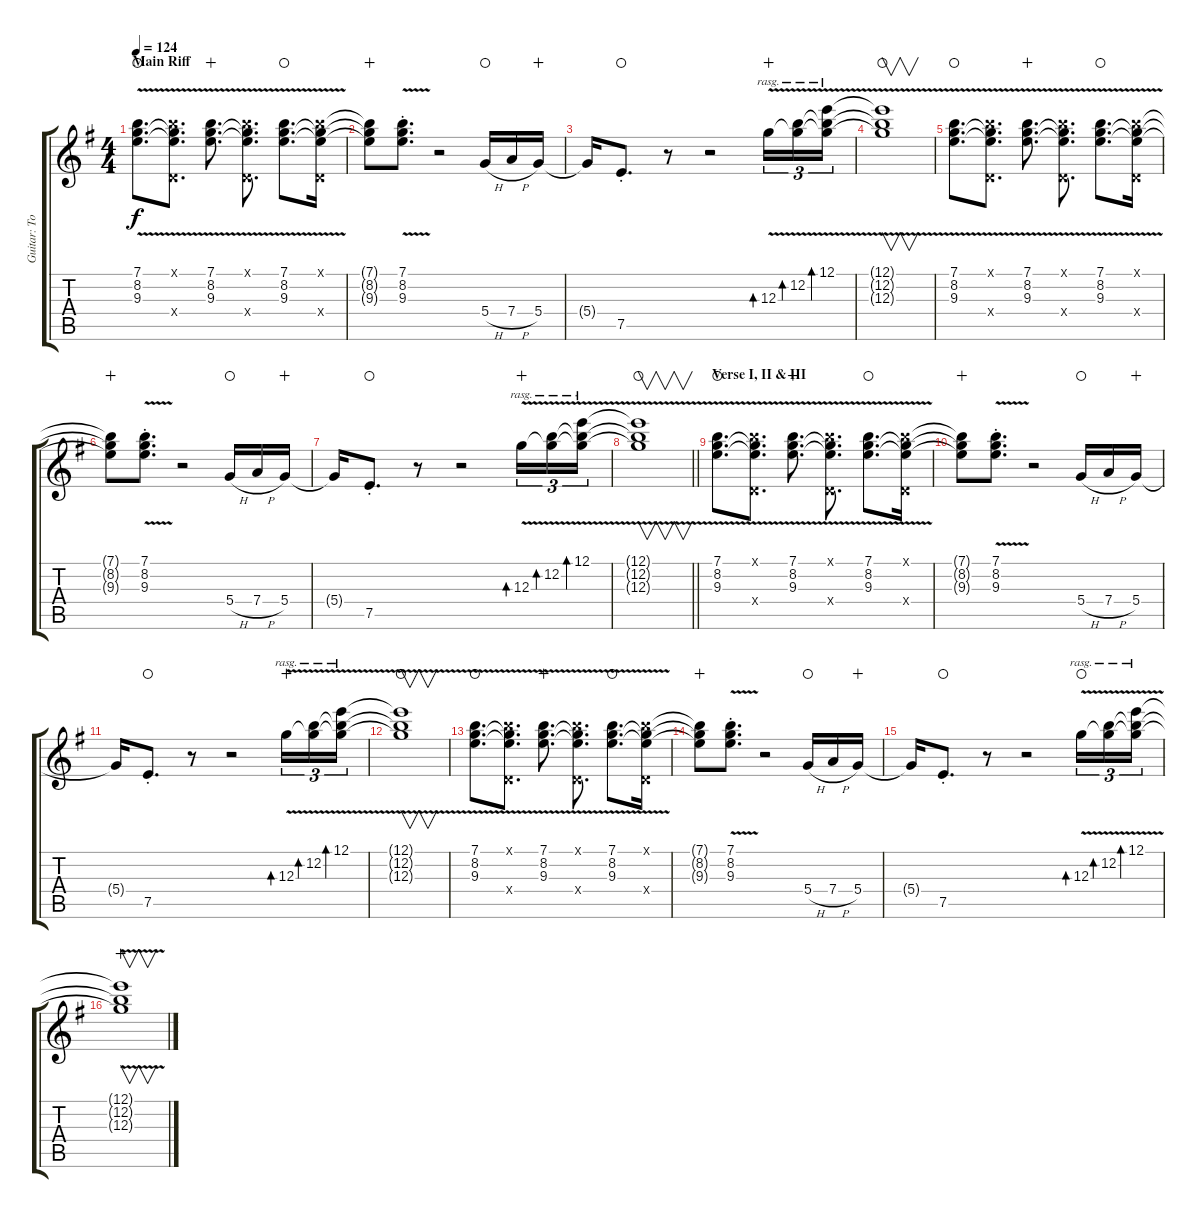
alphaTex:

\track ("Guitar: Tony" "Guitar: To") {instrument distortionguitar}
\staff {score tabs}
\tuning (E4 B3 G3 D3 A2 E2) {hide}
\ts (4 4)
\section ("" "Main Riff")
\tempo 124
\clef g2
\ks g
(7.1 8.2 9.3{v}).8{d dy f waho} (7.1{x} 8.2{t} 9.3{t} 0.4{x}).8{d} (7.1 8.2 9.3{v}).8{d wahc} (7.1{x} 8.2{t} 9.3{t} 0.4{x}).8{d} (7.1 8.2 9.3{v}).8{d waho} (7.1{x} 8.2{t} 9.3{t} 0.4{x}).16 |
(7.1{t} 8.2{t} 9.3{t}).8{wahc} (7.1{st} 8.2{st} 9.3{v st}).8{d} r.2 5.4{h}.16{waho} 7.4{h}.16 5.4.16{wahc} |
5.4{t}.16 7.5{st}.8{d waho} r.8 r.2 12.3{v}.16{tu (3 2) bd 480 rasg ii wahc} (12.2{v} 12.3{t}).16{tu (3 2) bd 480 rasg ii} (12.1{v} 12.2{t} 12.3{t}).16{tu (3 2) bd 480 rasg ii} |
(12.1{t} 12.2{t} 12.3{t}).1{v waho} |
(7.1 8.2 9.3{v}).8{d waho} (7.1{x} 8.2{t} 9.3{t} 0.4{x}).8{d} (7.1 8.2 9.3{v}).8{d wahc} (7.1{x} 8.2{t} 9.3{t} 0.4{x}).8{d} (7.1 8.2 9.3{v}).8{d waho} (7.1{x} 8.2{t} 9.3{t} 0.4{x}).16 |
(7.1{t} 8.2{t} 9.3{t}).8{wahc} (7.1{st} 8.2{st} 9.3{v st}).8{d} r.2 5.4{h}.16{waho} 7.4{h}.16 5.4.16{wahc} |
5.4{t}.16 7.5{st}.8{d waho} r.8 r.2 12.3{v}.16{tu (3 2) bd 480 rasg ii wahc} (12.2{v} 12.3{t}).16{tu (3 2) bd 480 rasg ii} (12.1{v} 12.2{t} 12.3{t}).16{tu (3 2) bd 480 rasg ii} |
\barLineRight lightlight
(12.1{t} 12.2{t} 12.3{t}).1{v waho} |
\section ("" "Verse I, II & III")
(7.1 8.2 9.3{v}).8{d waho} (7.1{x} 8.2{t} 9.3{t} 0.4{x}).8{d} (7.1 8.2 9.3{v}).8{d wahc} (7.1{x} 8.2{t} 9.3{t} 0.4{x}).8{d} (7.1 8.2 9.3{v}).8{d waho} (7.1{x} 8.2{t} 9.3{t} 0.4{x}).16 |
(7.1{t} 8.2{t} 9.3{t}).8{wahc} (7.1{st} 8.2{st} 9.3{v st}).8{d} r.2 5.4{h}.16{waho} 7.4{h}.16 5.4.16{wahc} |
5.4{t}.16 7.5{st}.8{d waho} r.8 r.2 12.3{v}.16{tu (3 2) bd 480 rasg ii wahc} (12.2{v} 12.3{t}).16{tu (3 2) bd 480 rasg ii} (12.1{v} 12.2{t} 12.3{t}).16{tu (3 2) bd 480 rasg ii} |
(12.1{t} 12.2{t} 12.3{t}).1{v waho} |
(7.1 8.2 9.3{v}).8{d waho} (7.1{x} 8.2{t} 9.3{t} 0.4{x}).8{d} (7.1 8.2 9.3{v}).8{d wahc} (7.1{x} 8.2{t} 9.3{t} 0.4{x}).8{d} (7.1 8.2 9.3{v}).8{d waho} (7.1{x} 8.2{t} 9.3{t} 0.4{x}).16 |
(7.1{t} 8.2{t} 9.3{t}).8{wahc} (7.1{st} 8.2{st} 9.3{v st}).8{d} r.2 5.4{h}.16{waho} 7.4{h}.16 5.4.16{wahc} |
5.4{t}.16 7.5{st}.8{d waho} r.8 r.2 12.3{v}.16{tu (3 2) bd 480 rasg ii waho} (12.2{v} 12.3{t}).16{tu (3 2) bd 480 rasg ii} (12.1{v} 12.2{t} 12.3{t}).16{tu (3 2) bd 480 rasg ii} |
(12.1{t} 12.2{t} 12.3{t}).1{v wahc}
